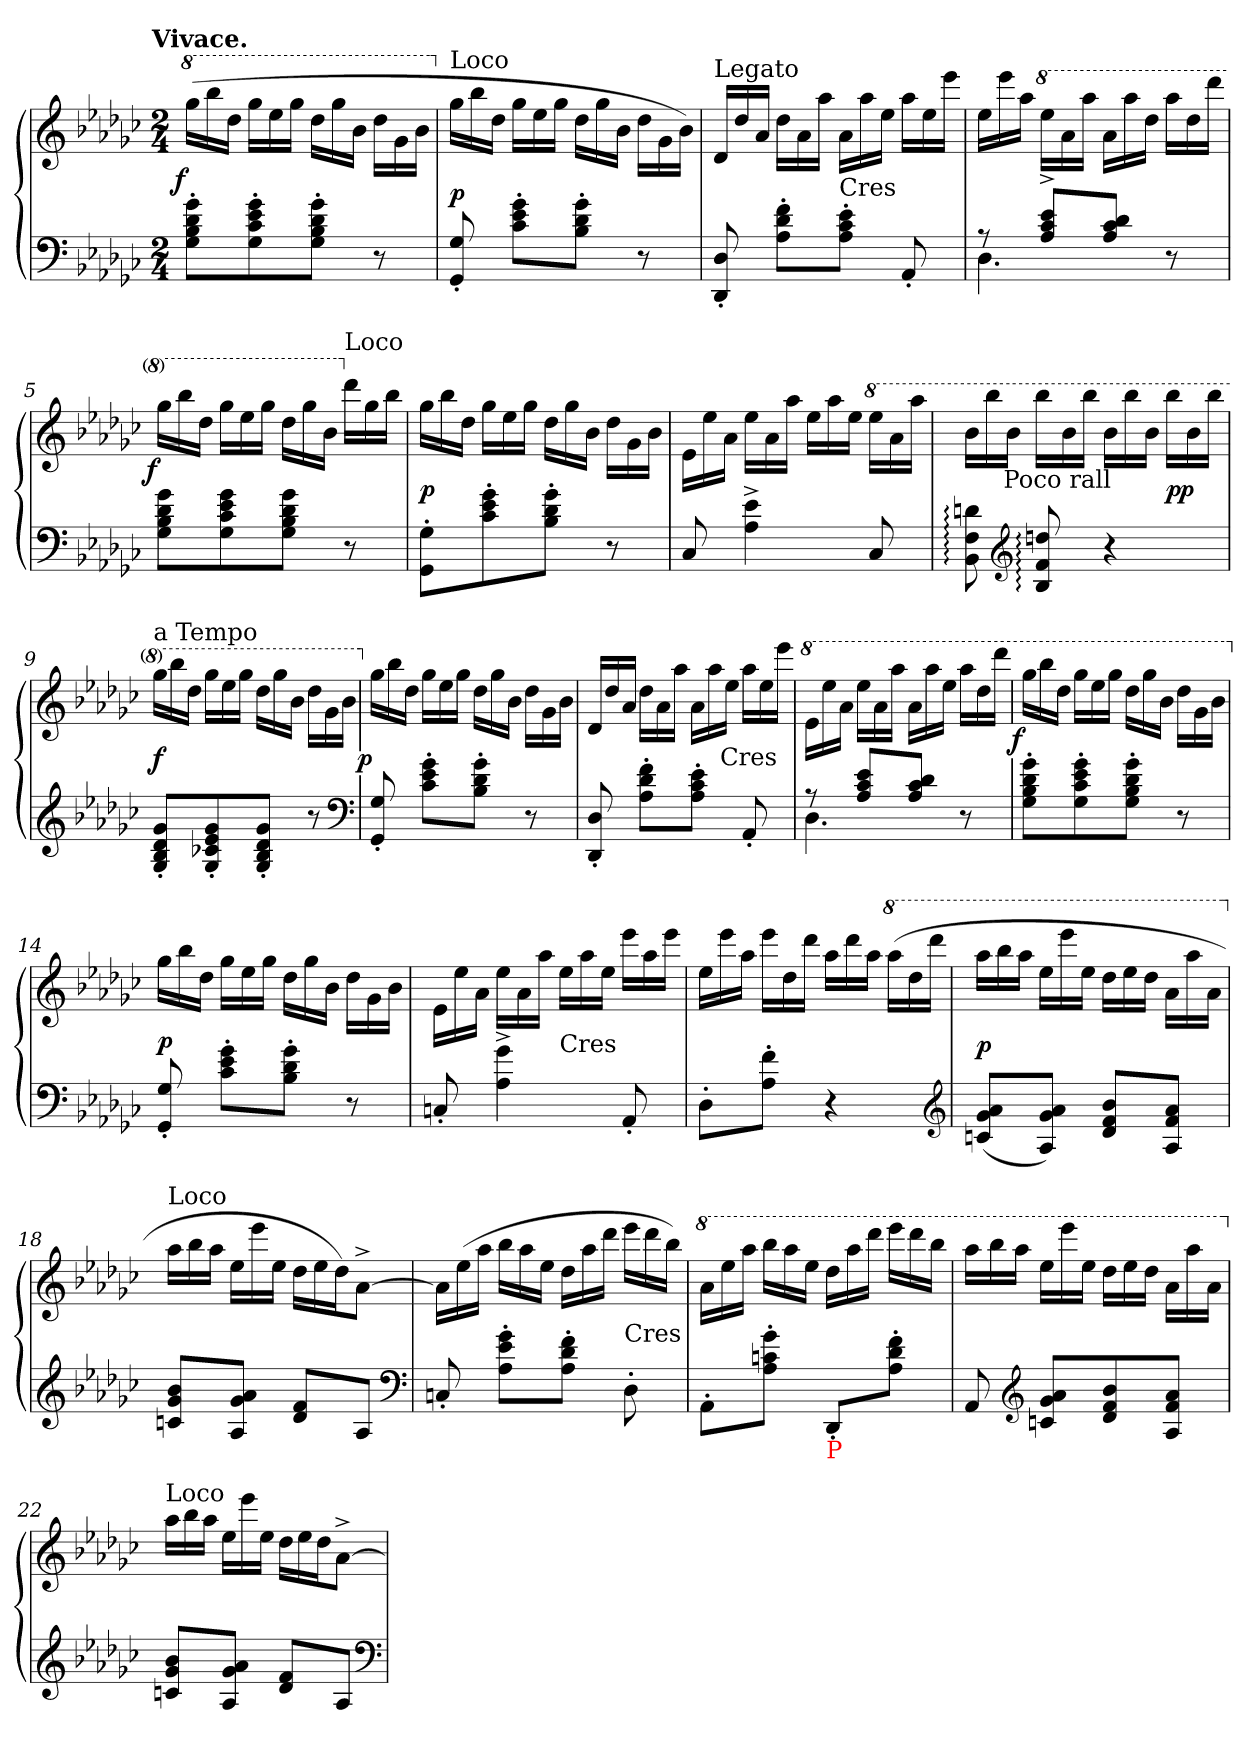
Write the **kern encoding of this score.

**kern	**kern	**dynam
*part1	*part1	*part1
*staff2	*staff1	*staff1/2
*clefF4	*clefG2	*
*k[b-e-a-d-g-c-]	*k[b-e-a-d-g-c-]	*
*G-:	*G-:	*
!!LO:TX:omd:t=Vivace.
*M2/4	*M2/4	*
*MM116	*MM116	*
*	*8va	*
*	*Xtuplet	*
=1	=1	=1
!	!	!LO:DY:rj
8g-' 8d-' 8B-' 8G-'L	(24ggg-LL	f
.	24bbb-	.
.	24ddd-JJ	.
8g-' 8e-' 8c-' 8G-'	24ggg-LL	.
.	24eee-	.
.	24ggg-JJ	.
8g-' 8d-' 8B-' 8G-'J	24ddd-LL	.
.	24ggg-	.
.	24bb-JJ	.
8r	24ddd-LL	.
.	24gg-	.
.	24bb-JJ	.
=2	=2	=2
*	*X8va	*
!	!LO:TX:a:t=Loco	!
8G-' 8GG-'	24gg-LL	p
.	24bb-	.
.	24dd-JJ	.
8g-' 8e-' 8c-'L	24gg-LL	.
.	24ee-	.
.	24gg-JJ	.
8g-' 8d-' 8B-'J	24dd-LL	.
.	24gg-	.
.	24b-JJ	.
8r	24dd-LL	.
.	24g-	.
.	24b-JJ)	.
=3	=3	=3
!	!LO:TX:a:t=Legato	!
8D-' 8DD-'	24d-LL	.
.	24dd-	.
.	24a-JJ	.
8f' 8d-' 8A-'L	24dd-LL	.
.	24a-	.
.	24aa-JJ	.
!	!LO:TX:c:t=Cres	!
8e-' 8c-' 8A-'J	24a-LL	.
.	24aa-	.
.	24ee-JJ	.
8AA-'	24aa-LL	.
.	24ee-	.
.	24eee-JJ	.
=4	=4	=4
*^	*	*
8rA	4.D-	24ee-LL	.
.	.	24eee-	.
.	.	24aa-JJ	.
*	*	*8va	*
8e-^< 8c-^< 8A-^<L	.	24eee-LL	.
.	.	24aa-	.
.	.	24aaa-JJ	.
8d- 8c- 8A-J	.	24aa-LL	.
.	.	24aaa-	.
.	.	24ddd-JJ	.
8ryy	8r	24aaa-LL	.
.	.	24ddd-	.
.	.	24dddd-JJ	.
*v	*v	*	*
=5	=5	=5
!	!	!LO:DY:rj
8g- 8d- 8B- 8G-L	24ggg-LL	f
.	24bbb-	.
.	24ddd-JJ	.
8g- 8e- 8c- 8G-	24ggg-LL	.
.	24eee-	.
.	24ggg-JJ	.
8g- 8d- 8B- 8G-J	24ddd-LL	.
.	24ggg-	.
.	24bb-JJ	.
*	*X8va	*
!	!LO:TX:a:t=Loco	!
8r	24ddd-LL	.
.	24gg-	.
.	24bb-JJ	.
=6	=6	=6
8G-' 8GG-'L	24gg-LL	p
.	24bb-	.
.	24dd-JJ	.
8g-' 8e-' 8c-'	24gg-LL	.
.	24ee-	.
.	24gg-JJ	.
8g-' 8d-' 8B-'J	24dd-LL	.
.	24gg-	.
.	24b-JJ	.
8r	24dd-LL	.
.	24g-	.
.	24b-JJ	.
=7	=7	=7
8C-	24e-\LL	.
.	24ee-	.
.	24a-JJ	.
4e-^< 4A-^<	24ee-LL	.
.	24a-	.
.	24aa-JJ	.
.	24ee-LL	.
.	24aa-	.
.	24ee-JJ	.
*	*8va	*
8C-	24eee-LL	.
.	24aa-	.
.	24aaa-JJ	.
=8	=8	=8
8dn: 8F: 8BB-:	24bb-LL	.
.	24bbb-	.
!	!LO:TX:b:t=Poco rall	!
.	24bb-JJ	.
*clefG2	*	*
8ddn: 8f: 8B-:	24bbb-LL	.
.	24bb-	.
.	24bbb-JJ	.
4r	24bb-LL	.
.	24bbb-	.
.	24bb-JJ	.
.	24bbb-LL	pp
.	24bb-	.
.	24bbb-JJ	.
=9	=9	=9
!	!LO:TX:a:t=a Tempo	!
8g-' 8d-' 8B-' 8G-'L	24ggg-LL	f
.	24bbb-	.
.	24ddd-JJ	.
8g-' 8e-' 8c-X' 8G-'	24ggg-LL	.
.	24eee-	.
.	24ggg-JJ	.
8g-' 8d-' 8B-' 8G-'J	24ddd-LL	.
.	24ggg-	.
.	24bb-JJ	.
8r	24ddd-LL	.
.	24gg-	.
.	24bb-JJ	.
*clefF4	*	*
=10	=10	=10
*	*X8va	*
!	!	!LO:DY:rj
*	*^	*
8G-' 8GG-'	24gg-LL	4..ryy	p
.	24bb-	.	.
.	24dd-JJ	.	.
8g-' 8e-' 8c-'L	24gg-LL	.	.
.	24ee-	.	.
.	24gg-JJ	.	.
8g-' 8d-' 8B-'J	24dd-LL	.	.
.	24gg-	.	.
.	24b-JJ	.	.
8r	24dd-LL	.	.
.	24g-	.	.
.	.	16ryy	.
.	24b-JJ	.	.
*	*v	*v	*
=11	=11	=11
8D-' 8DD-'	24d-LL	.
.	24dd-	.
.	24a-JJ	.
8f' 8d-' 8A-'L	24dd-LL	.
.	24a-	.
.	24aa-JJ	.
8e-' 8c-' 8A-'J	24a-LL	.
.	24aa-	.
!	!LO:TX:c:t=Cres	!
.	24ee-JJ	.
8AA-'	24aa-LL	.
.	24ee-	.
.	24eee-JJ	.
=12	=12	=12
*^	*	*
*	*	*8va	*
8rA	4.D-	24ee-\LL	.
.	.	24eee-	.
.	.	24aa-JJ	.
8e- 8c- 8A-L	.	24eee-LL	.
.	.	24aa-	.
.	.	24aaa-JJ	.
8d- 8c- 8A-J	.	24aa-LL	.
.	.	24aaa-	.
.	.	24eee-JJ	.
8ryy	8r	24aaa-LL	.
.	.	24ddd-	.
.	.	24dddd-JJ	.
*v	*v	*	*
=13	=13	=13
!	!	!LO:DY:rj
*	*^	*
8g-' 8d-' 8B-' 8G-'L	24ggg-LL	4..ryy	f
.	24bbb-	.	.
.	24ddd-JJ	.	.
8g-' 8e-' 8c-' 8G-'	24ggg-LL	.	.
.	24eee-	.	.
.	24ggg-JJ	.	.
8g-' 8d-' 8B-' 8G-'J	24ddd-LL	.	.
.	24ggg-	.	.
.	24bb-JJ	.	.
8r	24ddd-LL	.	.
.	24gg-	.	.
.	.	16ryy	.
.	24bb-JJ	.	.
*	*v	*v	*
=14	=14	=14
*	*X8va	*
*	*^	*
!	!LO:TX:a:t=Loco	!	!
*	*v	*v	*
8G-' 8GG-'	24gg-LL	p
.	24bb-	.
.	24dd-JJ	.
8g-' 8e-' 8c-'L	24gg-LL	.
.	24ee-	.
.	24gg-JJ	.
8g-' 8d-' 8B-'J	24dd-LL	.
.	24gg-	.
.	24b-JJ	.
8r	24dd-LL	.
.	24g-	.
.	24b-JJ	.
=15	=15	=15
8Cn'	24e-\LL	.
.	24ee-	.
.	24a-JJ	.
4g-^< 4A-^<	24ee-LL	.
.	24a-	.
.	24aa-JJ	.
!	!LO:TX:c:t=Cres	!
.	24ee-LL	.
.	24aa-	.
.	24ee-JJ	.
8AA-'	24eee-LL	.
.	24aa-	.
.	24eee-JJ	.
=16	=16	=16
8D-'L	24ee-LL	.
.	24eee-	.
.	24aa-JJ	.
8f' 8A-'J	24eee-LL	.
.	24dd-	.
.	24ddd-JJ	.
4r	24aa-LL	.
.	24ddd-	.
.	24aa-JJ	.
*	*8va	*
.	(24aaa-LL	.
.	24ddd-	.
.	24dddd-JJ	.
*clefG2	*	*
=17	=17	=17
(8a- 8g- 8cnL	24aaa-LL	p
.	24bbb-	.
.	24aaa-JJ	.
8a- 8g- 8A-J)	24eee-LL	.
.	24eeee-	.
.	24eee-JJ	.
8b- 8f 8d-L	24ddd-LL	.
.	24eee-	.
.	24ddd-JJ	.
8a- 8f 8A-J	24aa-LL	.
.	24aaa-	.
.	24aa-JJ	.
=18	=18	=18
*	*X8va	*
!	!LO:TX:a:t=Loco	!
8b- 8g- 8cnL	24aa-LL	.
.	24bb-	.
.	24aa-JJ	.
8a- 8g- 8A-J	24ee-LL	.
.	24eee-	.
.	24ee-JJ	.
8f 8d-L	24dd-LL	.
.	24ee-	.
.	24dd-J)	.
8A-J	[8a-^J	.
*clefF4	*	*
=19	=19	=19
8Cn'	24a-LL]	.
.	(24ee-	.
.	24aa-JJ	.
8g-' 8e-' 8A-'L	24bb-LL	.
.	24aa-	.
.	24ee-JJ	.
8f' 8d-' 8A-'J	24dd-LL	.
.	24aa-	.
.	24ddd-JJ	.
!	!LO:TX:c:t=Cres	!
8D-'	24eee-LL	.
.	24ddd-	.
.	24bb-JJ)	.
=20	=20	=20
*	*8va	*
8AA-'L	24aa-LL	.
.	24eee-	.
.	24aaa-JJ	.
8g-' 8cn' 8A-'J	24bbb-LL	.
.	24aaa-	.
.	24eee-JJ	.
!LO:TX:b:color=red:t=P	!	!
8DD-'/L	24ddd-LL	.
.	24aaa-	.
.	24dddd-JJ	.
8f'\ 8d-'\ 8A-'\J	24eeee-LL	.
.	24dddd-	.
.	24bbb-JJ	.
=21	=21	=21
8AA-	24aaa-LL	.
.	24bbb-	.
.	24aaa-JJ	.
*clefG2	*	*
8a- 8g- 8cnL	24eee-LL	.
.	24eeee-	.
.	24eee-JJ	.
8b- 8f 8d-	24ddd-LL	.
.	24eee-	.
.	24ddd-JJ	.
8a- 8f 8A-J	24aa-LL	.
.	24aaa-	.
.	24aa-JJ	.
=22	=22	=22
*	*X8va	*
!	!LO:TX:a:t=Loco	!
8b- 8g- 8cnL	24aa-LL	.
.	24bb-	.
.	24aa-JJ	.
8a- 8g- 8A-J	24ee-LL	.
.	24eee-	.
.	24ee-JJ	.
8f 8d-L	24dd-LL	.
.	24ee-	.
.	24dd-J	.
8A-J	[8a-^J	.
*clefF4	*	*
=	=	=
*-	*-	*-
